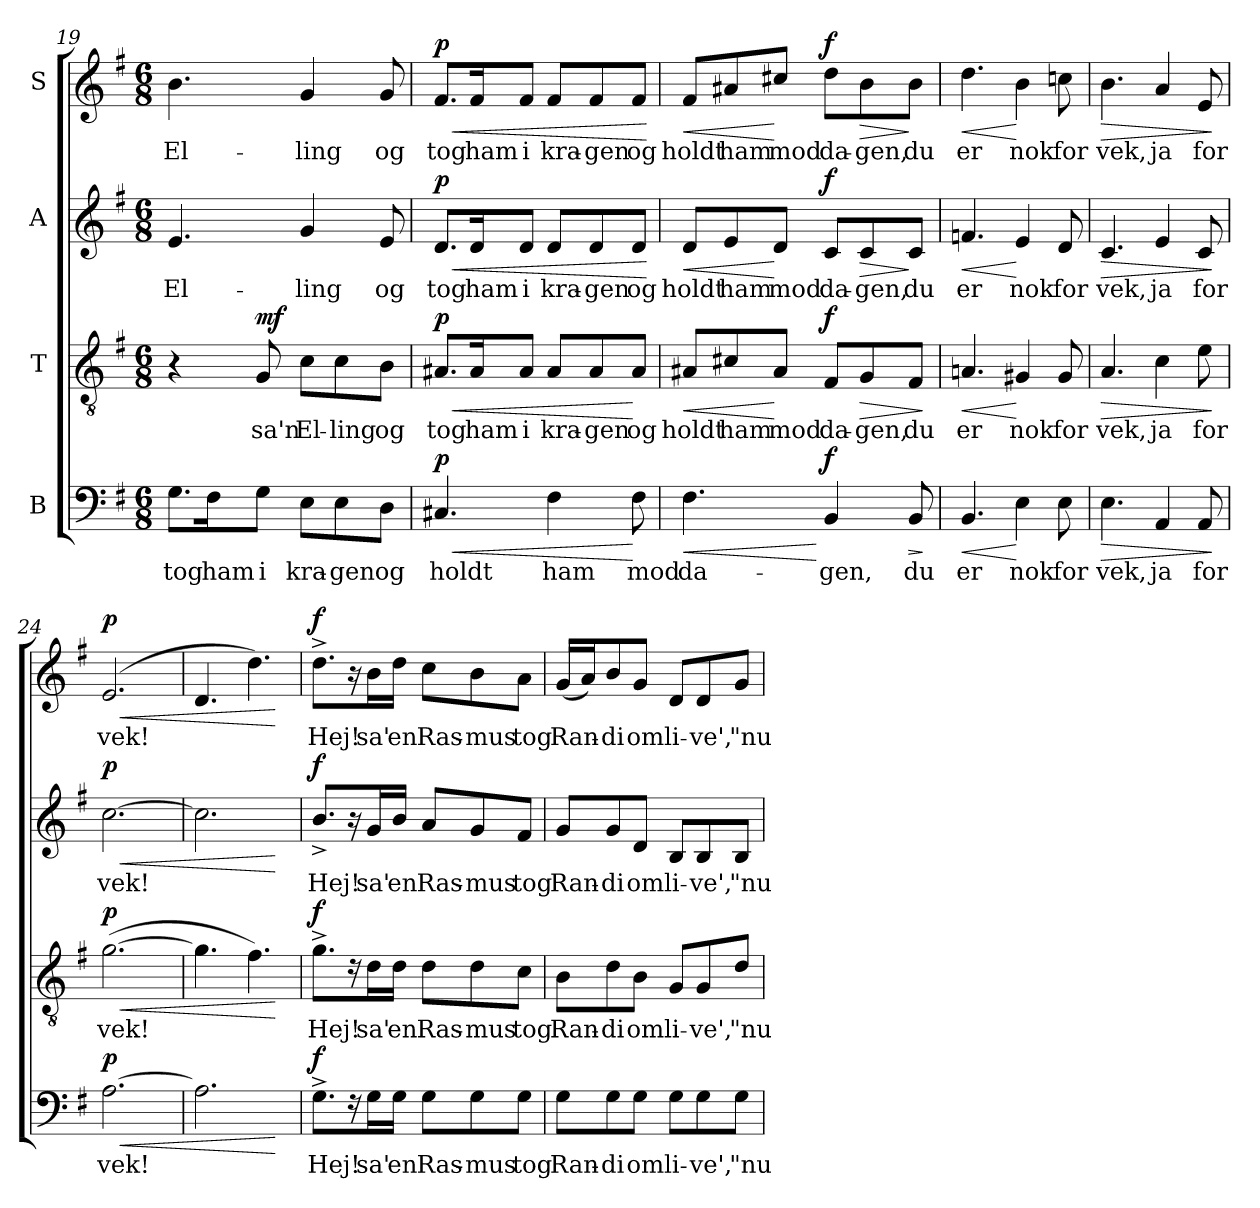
**kern	**text	**dynam	**kern	**text	**dynam	**kern	**text	**dynam	**kern	**text	**dynam
*part4	*part4	*part4	*part3	*part3	*part3	*part2	*part2	*part2	*part1	*part1	*part1
*staff4	*staff4	*staff4	*staff3	*staff3	*staff3	*staff2	*staff2	*staff2	*staff1	*staff1	*staff1
*I"B	*	*	*I"T	*	*	*I"A	*	*	*I"S	*	*
!!LO:LB:g=z
*clefF4	*	*	*clefGv2	*	*	*clefG2	*	*	*clefG2	*	*
*k[f#]	*	*	*k[f#]	*	*	*k[f#]	*	*	*k[f#]	*	*
*G:	*	*	*G:	*	*	*G:	*	*	*G:	*	*
*M6/8	*	*	*M6/8	*	*	*M6/8	*	*	*M6/8	*	*
=19	=19	=19	=19	=19	=19	=19	=19	=19	=19	=19	=19
!	!LO:LY:b	!	!	!	!	!	!LO:LY:b	!	!	!LO:LY:b	!
8.G\L	tog	.	4r	.	.	4.e/	El-	.	4.b\	El-	.
!	!LO:LY:b	!	!	!	!	!	!	!	!	!	!
16F#\k	ham	.	.	.	.	.	.	.	.	.	.
!	!LO:LY:b	!	!	!LO:LY:b	!LO:DY:a	!	!	!	!	!	!
8G\J	i	.	8G/	sa'n	mf	.	.	.	.	.	.
!	!LO:LY:b	!	!	!LO:LY:b	!	!	!LO:LY:b	!	!	!LO:LY:b	!
8E\L	kra-	.	8c\L	El-	.	4g/	-ling	.	4g/	-ling	.
!	!LO:LY:b	!	!	!LO:LY:b	!	!	!	!	!	!	!
8E\	-gen	.	8c\	-ling	.	.	.	.	.	.	.
!	!LO:LY:b	!	!	!LO:LY:b	!	!	!LO:LY:b	!	!	!LO:LY:b	!
8D\J	og	.	8B\J	og	.	8e/	og	.	8g/	og	.
=20	=20	=20	=20	=20	=20	=20	=20	=20	=20	=20	=20
!	!LO:LY:b	!LO:HP:b	!	!LO:LY:b	!LO:HP:b	!	!LO:LY:b	!LO:HP:b	!	!LO:LY:b	!LO:HP:b
!	!	!LO:DY:n=1:a	!	!	!LO:DY:n=1:a	!	!	!LO:DY:n=1:a	!	!	!LO:DY:n=1:a
4.C#X/	holdt	< p	8.A#X/L	tog	< p	8.d/L	tog	< p	8.f#/L	tog	< p
!	!	!	!	!LO:LY:b	!	!	!LO:LY:b	!	!	!LO:LY:b	!
.	.	.	16A#/k	ham	.	16d/k	ham	.	16f#/k	ham	.
!	!	!	!	!LO:LY:b	!	!	!LO:LY:b	!	!	!LO:LY:b	!
.	.	.	8A#/J	i	.	8d/J	i	.	8f#/J	i	.
!	!LO:LY:b	!	!	!LO:LY:b	!	!	!LO:LY:b	!	!	!LO:LY:b	!
4F#\	ham	.	8A#/L	kra-	.	8d/L	kra-	.	8f#/L	kra-	.
!	!	!	!	!LO:LY:b	!	!	!LO:LY:b	!	!	!LO:LY:b	!
.	.	.	8A#/	-gen	.	8d/	-gen	.	8f#/	-gen	.
!	!LO:LY:b	!	!	!LO:LY:b	!	!	!LO:LY:b	!	!	!LO:LY:b	!
8F#\	mod	[	8A#/J	og	[	8d/J	og	.	8f#/J	og	.
.	.	.	.	.	.	.	.	[	.	.	[
=21	=21	=21	=21	=21	=21	=21	=21	=21	=21	=21	=21
!	!LO:LY:b	!LO:HP:b	!	!LO:LY:b	!LO:HP:b	!	!LO:LY:b	!LO:HP:b	!	!LO:LY:b	!LO:HP:b
4.F#\	da-	<	8A#X/L	holdt	<	8d/L	holdt	<	8f#/L	holdt	<
!	!	!	!	!LO:LY:b	!	!	!LO:LY:b	!	!	!LO:LY:b	!
.	.	.	8c#X/	ham	.	8e/	ham	.	8a#X/	ham	.
!	!	!	!	!LO:LY:b	!	!	!LO:LY:b	!	!	!LO:LY:b	!
.	.	.	8A#/J	mod	[	8d/J	mod	[	8cc#X/J	mod	[
!	!LO:LY:b	!LO:DY:n=1:a	!	!LO:LY:b	!LO:DY:a	!	!LO:LY:b	!LO:DY:a	!	!LO:LY:b	!LO:DY:a
4BB/	-gen,	[ f	8F#/L	da-	f	8c/L	da-	f	8dd\L	da-	f
!	!	!	!	!LO:LY:b	!LO:HP:b	!	!LO:LY:b	!LO:HP:b	!	!LO:LY:b	!LO:HP:b
.	.	.	8G/	-gen,	>	8c/	-gen,	>	8b\	-gen,	>
!	!LO:LY:b	!LO:HP:b	!	!LO:LY:b	!	!	!LO:LY:b	!	!	!LO:LY:b	!
8BB/	du	>	8F#/J	du	.	8c/J	du	]	8b\J	du	]
.	.	]	.	.	]	.	.	.	.	.	.
=22	=22	=22	=22	=22	=22	=22	=22	=22	=22	=22	=22
!	!LO:LY:b	!LO:HP:b	!	!LO:LY:b	!LO:HP:b	!	!LO:LY:b	!LO:HP:b	!	!LO:LY:b	!LO:HP:b
4.BB/	er	<	4.Ani/	er	<	4.fn/	er	<	4.dd\	er	<
!	!LO:LY:b	!	!	!LO:LY:b	!	!	!LO:LY:b	!	!	!LO:LY:b	!
4E\	nok	[	4G#X/	nok	[	4e/	nok	[	4b\	nok	[
!	!LO:LY:b	!	!	!LO:LY:b	!	!	!LO:LY:b	!	!	!LO:LY:b	!
8E\	for	.	8G#/	for	.	8d/	for	.	8ccni\	for	.
!!LO:LB:g=z
=23	=23	=23	=23	=23	=23	=23	=23	=23	=23	=23	=23
!	!LO:LY:b	!LO:HP:b	!	!LO:LY:b	!LO:HP:b	!	!LO:LY:b	!LO:HP:b	!	!LO:LY:b	!LO:HP:b
4.E\	vek,	>	4.A/	vek,	>	4.c/	vek,	>	4.b\	vek,	>
!	!LO:LY:b	!	!	!LO:LY:b	!	!	!LO:LY:b	!	!	!LO:LY:b	!
4AA/	ja	.	4c\	ja	.	4e/	ja	.	4a/	ja	.
!	!LO:LY:b	!	!	!LO:LY:b	!	!	!LO:LY:b	!	!	!LO:LY:b	!
8AA/	for	.	8e\	for	.	8c/	for	.	8e/	for	.
.	.	]	.	.	]	.	.	]	.	.	]
=24	=24	=24	=24	=24	=24	=24	=24	=24	=24	=24	=24
!	!LO:LY:b	!LO:HP:b	!	!LO:LY:b	!LO:HP:b	!	!LO:LY:b	!LO:HP:b	!	!LO:LY:b	!LO:HP:b
!	!	!LO:DY:n=1:a	!	!	!LO:DY:n=1:a	!	!	!LO:DY:n=1:a	!	!	!LO:DY:n=1:a
[2.A\	vek!	< p	(>[2.g\	vek!	< p	[2.cc\	vek!	< p	(>2.e/	vek!	< p
=25	=25	=25	=25	=25	=25	=25	=25	=25	=25	=25	=25
2.A\]	.	.	4.g\]	.	.	2.cc\]	.	.	4.d/	.	.
.	.	.	4.f#\)	.	.	.	.	.	4.dd\)	.	.
.	.	[	.	.	[	.	.	[	.	.	[
=26	=26	=26	=26	=26	=26	=26	=26	=26	=26	=26	=26
!	!LO:LY:b	!LO:DY:a	!	!LO:LY:b	!LO:DY:a	!	!LO:LY:b	!LO:DY:a	!	!LO:LY:b	!LO:DY:a
8.G^>\L	Hej!	f	8.g^>\L	Hej!	f	8.b^>/L	Hej!	f	8.dd^>\L	Hej!	f
16r	.	.	16r	.	.	16r	.	.	16r	.	.
!	!LO:LY:b	!	!	!LO:LY:b	!	!	!LO:LY:b	!	!	!LO:LY:b	!
16G\L	sa'	.	16d\L	sa'	.	16g/L	sa'	.	16b\L	sa'	.
!	!LO:LY:b	!	!	!LO:LY:b	!	!	!LO:LY:b	!	!	!LO:LY:b	!
16G\JJ	en	.	16d\JJ	en	.	16b/JJ	en	.	16dd\JJ	en	.
!	!LO:LY:b	!	!	!LO:LY:b	!	!	!LO:LY:b	!	!	!LO:LY:b	!
8G\L	Ras-	.	8d\L	Ras-	.	8a/L	Ras-	.	8cc\L	Ras-	.
!	!LO:LY:b	!	!	!LO:LY:b	!	!	!LO:LY:b	!	!	!LO:LY:b	!
8G\	-mus	.	8d\	-mus	.	8g/	-mus	.	8b\	-mus	.
!	!LO:LY:b	!	!	!LO:LY:b	!	!	!LO:LY:b	!	!	!LO:LY:b	!
8G\J	tog	.	8c\J	tog	.	8f#/J	tog	.	8a\J	tog	.
=27	=27	=27	=27	=27	=27	=27	=27	=27	=27	=27	=27
!	!LO:LY:b	!	!	!LO:LY:b	!	!	!LO:LY:b	!	!	!LO:LY:b	!
8G\L	Ran-	.	8B\L	Ran-	.	8g/L	Ran-	.	(<16g/LL	Ran-	.
.	.	.	.	.	.	.	.	.	16a/J)	.	.
!	!LO:LY:b	!	!	!LO:LY:b	!	!	!LO:LY:b	!	!	!LO:LY:b	!
8G\	-di	.	8d\	-di	.	8g/	-di	.	8b/	-di	.
!	!LO:LY:b	!	!	!LO:LY:b	!	!	!LO:LY:b	!	!	!LO:LY:b	!
8G\J	om	.	8B\J	om	.	8d/J	om	.	8g/J	om	.
!	!LO:LY:b	!	!	!LO:LY:b	!	!	!LO:LY:b	!	!	!LO:LY:b	!
8G\L	li-	.	8G/L	li-	.	8B/L	li-	.	8d/L	li-	.
!	!LO:LY:b	!	!	!LO:LY:b	!	!	!LO:LY:b	!	!	!LO:LY:b	!
8G\	-ve',	.	8G/	-ve',	.	8B/	-ve',	.	8d/	-ve',	.
!	!LO:LY:b	!	!	!LO:LY:b	!	!	!LO:LY:b	!	!	!LO:LY:b	!
8G\J	"nu	.	8d/J	"nu	.	8B/J	"nu	.	8g/J	"nu	.
=	=	=	=	=	=	=	=	=	=	=	=
*-	*-	*-	*-	*-	*-	*-	*-	*-	*-	*-	*-
